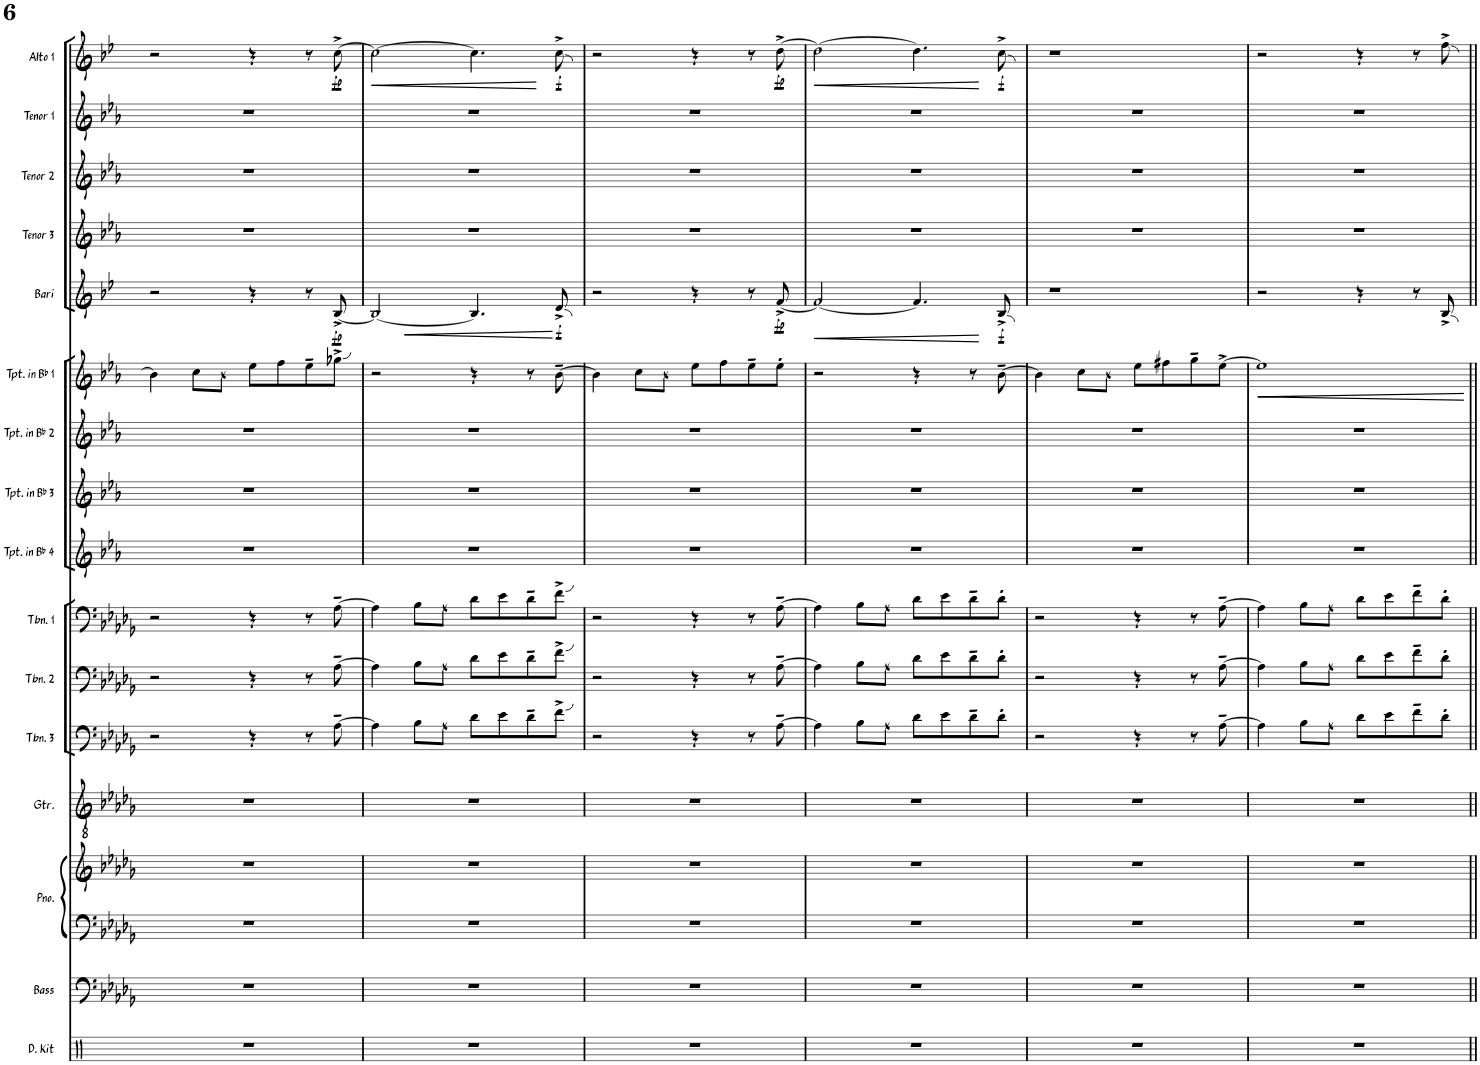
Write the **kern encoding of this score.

**kern	**kern	**kern	**kern	**kern	**kern	**kern	**kern	**kern	**kern	**kern	**kern	**dynam	**kern	**dynam	**kern	**kern	**kern	**kern	**dynam
*part16	*part15	*part14	*part14	*part13	*part12	*part11	*part10	*part9	*part8	*part7	*part6	*part6	*part5	*part5	*part4	*part3	*part2	*part1	*part1
*staff17	*staff16	*staff15	*staff14	*staff13	*staff12	*staff11	*staff10	*staff9	*staff8	*staff7	*staff6	*staff6	*staff5	*staff5	*staff4	*staff3	*staff2	*staff1	*staff1
*I"Drum Kit	*I"Acoustic Bass	*I"Piano	*	*I"Guitar	*I"Trombone 3	*I"Trombone 2	*I"Trombone 1	*I"Trumpet in Bb 4	*I"Trumpet in Bb 3	*I"Trumpet in Bb 2	*I"Trumpet in Bb 1	*	*I"Bari Sax	*	*I"Tenor Sax 3	*I"Tenor Sax 2	*I"Tenor Sax 1	*I"Alto Sax 1	*
*I'D. Kit	*I'Bass	*I'Pno.	*	*I'Gtr.	*I'Tbn. 3	*I'Tbn. 2	*I'Tbn. 1	*I'Tpt. in Bb 4	*I'Tpt. in Bb 3	*I'Tpt. in Bb 2	*I'Tpt. in Bb 1	*	*I'Bari	*	*I'Tenor 3	*I'Tenor 2	*I'Tenor 1	*I'Alto 1	*
!!LO:PB:g=z
*clefX	*clefF4	*clefF4	*clefG2	*clefGv2	*clefF4	*clefF4	*clefF4	*clefG2	*clefG2	*clefG2	*clefG2	*	*clefG2	*	*clefG2	*clefG2	*clefG2	*clefG2	*
*	*Trd7c12	*	*	*	*	*	*	*Trd1c2	*Trd1c2	*Trd1c2	*Trd1c2	*	*Trd12c21	*	*Trd8c14	*Trd8c14	*Trd8c14	*Trd5c9	*
*k[]	*k[b-e-a-d-g-]	*k[b-e-a-d-g-]	*k[b-e-a-d-g-]	*k[b-e-a-d-g-]	*k[b-e-a-d-g-]	*k[b-e-a-d-g-]	*k[b-e-a-d-g-]	*k[b-e-a-]	*k[b-e-a-]	*k[b-e-a-]	*k[b-e-a-]	*	*k[b-e-]	*	*k[b-e-a-]	*k[b-e-a-]	*k[b-e-a-]	*k[b-e-]	*
*M4/4	*M4/4	*M4/4	*M4/4	*M4/4	*M4/4	*M4/4	*M4/4	*M4/4	*M4/4	*M4/4	*M4/4	*	*M4/4	*	*M4/4	*M4/4	*M4/4	*M4/4	*
=34	=34	=34	=34	=34	=34	=34	=34	=34	=34	=34	=34	=34	=34	=34	=34	=34	=34	=34	=34
1r	1r	1r	1r	1r	2r	2r	2r	1r	1r	1r	4b-\]	.	2r	.	1r	1r	1r	2r	.
.	.	.	.	.	.	.	.	.	.	.	8cc\L	.	.	.	.	.	.	.	.
.	.	.	.	.	.	.	.	.	.	.	8b-\J	.	.	.	.	.	.	.	.
.	.	.	.	.	4r	4r	4r	.	.	.	8ee-\L	.	4r	.	.	.	.	4r	.
.	.	.	.	.	.	.	.	.	.	.	8ff\	.	.	.	.	.	.	.	.
.	.	.	.	.	8r	8r	8r	.	.	.	8ee-~\	.	8r	.	.	.	.	8r	.
!	!	!	!	!	!	!	!	!	!	!	!	!	!	!LO:DY:b	!	!	!	!	!LO:DY:b
.	.	.	.	.	[8A-~\	[8A-~\	[8A-~\	.	.	.	8gg-X^\J	.	[8B-^/	fp	.	.	.	[8cc^\	fp
=35	=35	=35	=35	=35	=35	=35	=35	=35	=35	=35	=35	=35	=35	=35	=35	=35	=35	=35	=35
!	!	!	!	!	!	!	!	!	!	!	!	!	!	!LO:HP:b	!	!	!	!	!LO:HP:b
1r	1r	1r	1r	1r	4A-\]	4A-\]	4A-\]	1r	1r	1r	2r	.	2B-/_	<	1r	1r	1r	2cc\_	<
.	.	.	.	.	8B-\L	8B-\L	8B-\L	.	.	.	.	.	.	.	.	.	.	.	.
.	.	.	.	.	8A-\J	8A-\J	8A-\J	.	.	.	.	.	.	.	.	.	.	.	.
.	.	.	.	.	8d-\L	8d-\L	8d-\L	.	.	.	4r	.	4.B-/]	.	.	.	.	4.cc\]	.
.	.	.	.	.	8e-\	8e-\	8e-\	.	.	.	.	.	.	.	.	.	.	.	.
.	.	.	.	.	8d-~\	8d-~\	8d-~\	.	.	.	8r	.	.	.	.	.	.	.	.
!	!	!	!	!	!	!	!	!	!	!	!	!	!	!LO:DY:n=1:b	!	!	!	!	!LO:DY:n=1:b
.	.	.	.	.	8f^\J	8f^\J	8f^\J	.	.	.	[8b-~\	.	8d^/	[ f	.	.	.	8cc^\	[ f
=36	=36	=36	=36	=36	=36	=36	=36	=36	=36	=36	=36	=36	=36	=36	=36	=36	=36	=36	=36
1r	1r	1r	1r	1r	2r	2r	2r	1r	1r	1r	4b-\]	.	2r	.	1r	1r	1r	2r	.
.	.	.	.	.	.	.	.	.	.	.	8cc\L	.	.	.	.	.	.	.	.
.	.	.	.	.	.	.	.	.	.	.	8b-\J	.	.	.	.	.	.	.	.
.	.	.	.	.	4r	4r	4r	.	.	.	8ee-\L	.	4r	.	.	.	.	4r	.
.	.	.	.	.	.	.	.	.	.	.	8ff\	.	.	.	.	.	.	.	.
.	.	.	.	.	8r	8r	8r	.	.	.	8ee-~\	.	8r	.	.	.	.	8r	.
!	!	!	!	!	!	!	!	!	!	!	!	!	!	!LO:DY:b	!	!	!	!	!LO:DY:b
.	.	.	.	.	[8A-~\	[8A-~\	[8A-~\	.	.	.	8ee-'\J	.	[8f^/	fp	.	.	.	[8dd^\	fp
=37	=37	=37	=37	=37	=37	=37	=37	=37	=37	=37	=37	=37	=37	=37	=37	=37	=37	=37	=37
!	!	!	!	!	!	!	!	!	!	!	!	!	!	!LO:HP:b	!	!	!	!	!LO:HP:b
1r	1r	1r	1r	1r	4A-\]	4A-\]	4A-\]	1r	1r	1r	2r	.	2f/_	<	1r	1r	1r	2dd\_	<
.	.	.	.	.	8B-\L	8B-\L	8B-\L	.	.	.	.	.	.	.	.	.	.	.	.
.	.	.	.	.	8A-\J	8A-\J	8A-\J	.	.	.	.	.	.	.	.	.	.	.	.
.	.	.	.	.	8d-\L	8d-\L	8d-\L	.	.	.	4r	.	4.f/]	.	.	.	.	4.dd\]	.
.	.	.	.	.	8e-\	8e-\	8e-\	.	.	.	.	.	.	.	.	.	.	.	.
.	.	.	.	.	8d-~\	8d-~\	8d-~\	.	.	.	8r	.	.	.	.	.	.	.	.
!	!	!	!	!	!	!	!	!	!	!	!	!	!	!LO:DY:n=1:b	!	!	!	!	!LO:DY:n=1:b
.	.	.	.	.	8d-'\J	8d-'\J	8d-'\J	.	.	.	[8b-~\	.	8B-^/	[ f	.	.	.	8cc^\	[ f
=38	=38	=38	=38	=38	=38	=38	=38	=38	=38	=38	=38	=38	=38	=38	=38	=38	=38	=38	=38
1r	1r	1r	1r	1r	2r	2r	2r	1r	1r	1r	4b-\]	.	1r	.	1r	1r	1r	1r	.
.	.	.	.	.	.	.	.	.	.	.	8cc\L	.	.	.	.	.	.	.	.
.	.	.	.	.	.	.	.	.	.	.	8b-\J	.	.	.	.	.	.	.	.
.	.	.	.	.	4r	4r	4r	.	.	.	8ee-\L	.	.	.	.	.	.	.	.
.	.	.	.	.	.	.	.	.	.	.	8ff#X\	.	.	.	.	.	.	.	.
.	.	.	.	.	8r	8r	8r	.	.	.	8gg~\	.	.	.	.	.	.	.	.
.	.	.	.	.	[8A-~\	[8A-~\	[8A-~\	.	.	.	[8ee-^\J	.	.	.	.	.	.	.	.
=39	=39	=39	=39	=39	=39	=39	=39	=39	=39	=39	=39	=39	=39	=39	=39	=39	=39	=39	=39
!	!	!	!	!	!	!	!	!	!	!	!	!LO:HP:b	!	!	!	!	!	!	!
1r	1r	1r	1r	1r	4A-\]	4A-\]	4A-\]	1r	1r	1r	1ee-]	<	2r	.	1r	1r	1r	2r	.
.	.	.	.	.	8B-\L	8B-\L	8B-\L	.	.	.	.	.	.	.	.	.	.	.	.
.	.	.	.	.	8A-\J	8A-\J	8A-\J	.	.	.	.	.	.	.	.	.	.	.	.
.	.	.	.	.	8d-\L	8d-\L	8d-\L	.	.	.	.	.	4r	.	.	.	.	4r	.
.	.	.	.	.	8e-\	8e-\	8e-\	.	.	.	.	.	.	.	.	.	.	.	.
.	.	.	.	.	8f~\	8f~\	8f~\	.	.	.	.	.	8r	.	.	.	.	8r	.
.	.	.	.	.	8d-'\J	8d-'\J	8d-'\J	.	.	.	.	.	8B-^/	.	.	.	.	8ff^\	.
.	.	.	.	.	.	.	.	.	.	.	.	[	.	.	.	.	.	.	.
=||	=||	=||	=||	=||	=||	=||	=||	=||	=||	=||	=||	=||	=||	=||	=||	=||	=||	=||	=||
*-	*-	*-	*-	*-	*-	*-	*-	*-	*-	*-	*-	*-	*-	*-	*-	*-	*-	*-	*-
